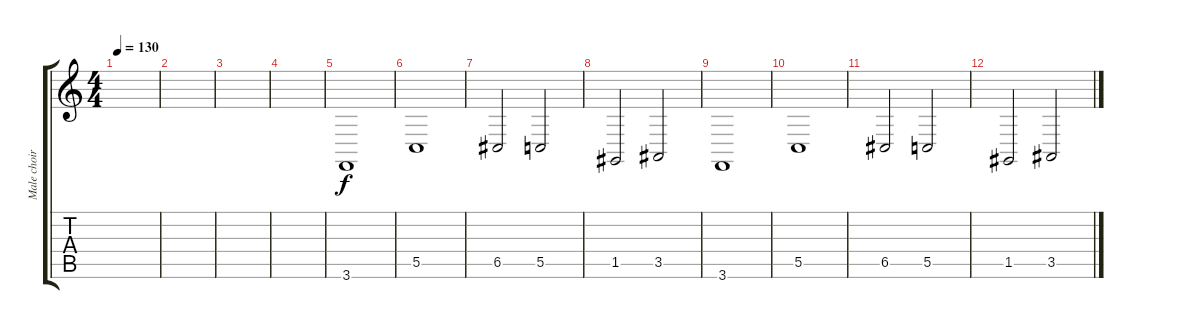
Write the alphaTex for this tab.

\track ("Male choir" "Male choir") {instrument choiraahs}
\staff {score tabs}
\tuning (D4 A3 F3 C3 G2 D2) {hide}
\ts (4 4)
\tempo 130
\clef g2
\ks c
|
|
|
|
3.6.1 |
5.5.1 |
6.5.2 5.5.2 |
1.5.2 3.5.2 |
3.6.1 |
5.5.1 |
6.5.2 5.5.2 |
1.5.2 3.5.2
